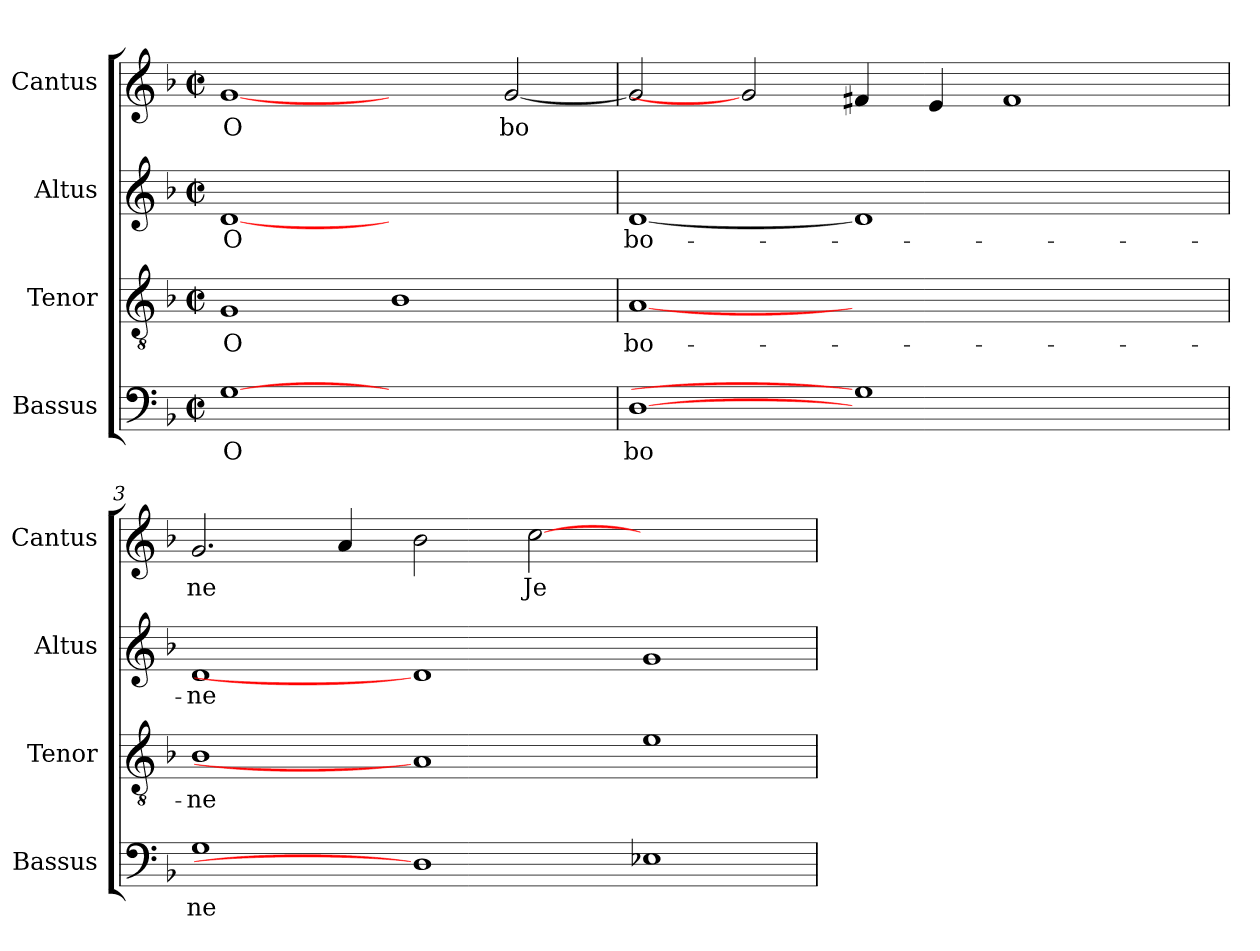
**kern	**text	**kern	**text	**kern	**text	**kern	**text
*part4	*part4	*part3	*part3	*part2	*part2	*part1	*part1
*staff4	*staff4	*staff3	*staff3	*staff2	*staff2	*staff1	*staff1
*I"Bassus	*	*I"Tenor	*	*I"Altus	*	*I"Cantus	*
*I'Bassus	*	*I'Tenor	*	*I'Altus	*	*I'Cantus	*
!!LO:PB:g=z
*stria5	*	*stria5	*	*stria5	*	*stria5	*
*clefF4	*	*clefGv2	*	*clefG2	*	*clefG2	*
*k[b-]	*	*k[b-]	*	*k[b-]	*	*k[b-]	*
*F:	*	*F:	*	*F:	*	*F:	*
*M2/2	*	*M2/2	*	*M2/2	*	*M2/2	*
*met(c|)	*	*met(c|)	*	*met(c|)	*	*met(c|)	*
=1	=1	=1	=1	=1	=1	=1	=1
!	!LO:LY:b:cj	!	!LO:LY:b:cj	!	!LO:LY:b:cj	!	!LO:LY:b:cj
[1G	O	1G	O	[1d	O	[1g	O
!	!	!	!LO:LY:b:cj	!	!	!	!
1ryy	.	1B-	.	1ryy	.	2ryy	.
!	!	!	!	!	!	!	!LO:LY:b:cj
.	.	.	.	.	.	[<2g/	bo
=2	=2	=2	=2	=2	=2	=2	=2
!	!LO:LY:b:cj	!	!LO:LY:b:cj	!	!LO:LY:b:cj	!	!LO:LY:b:cj
[1D	bo	[1A	bo-	[1d	bo-	2g/]	.
.	.	.	.	.	.	2g]	.
!	!	!	!	!	!	!	!LO:LY:b:cj
1G]	.	1.ryy	.	1d]	.	4f#X/	.
!	!	!	!	!	!	!	!LO:LY:b:cj
.	.	.	.	.	.	4e/	.
!	!	!	!	!	!	!	!LO:LY:b:cj
.	.	.	.	.	.	1f#	.
2ryy	.	.	.	2ryy	.	.	.
=3	=3	=3	=3	=3	=3	=3	=3
!	!LO:LY:b:cj	!	!LO:LY:b:cj	!	!LO:LY:b:cj	!	!LO:LY:b:cj
1G	ne	1B-	-ne	1d	-ne	2.g/	ne
!	!	!	!	!	!	!	!LO:LY:b:cj
.	.	.	.	.	.	4a/	.
!	!	!	!	!	!	!	!LO:LY:b:cj
1D]	.	1A]	.	1d]	.	2b-\	.
!	!	!	!	!	!	!	!LO:LY:b:cj
.	.	.	.	.	.	[>2cc\	Je
!	!LO:LY:b:cj	!	!LO:LY:b:cj	!	!LO:LY:b:cj	!	!
1E-X	.	1e	.	1g	.	1ryy	.
=	=	=	=	=	=	=	=
*-	*-	*-	*-	*-	*-	*-	*-
